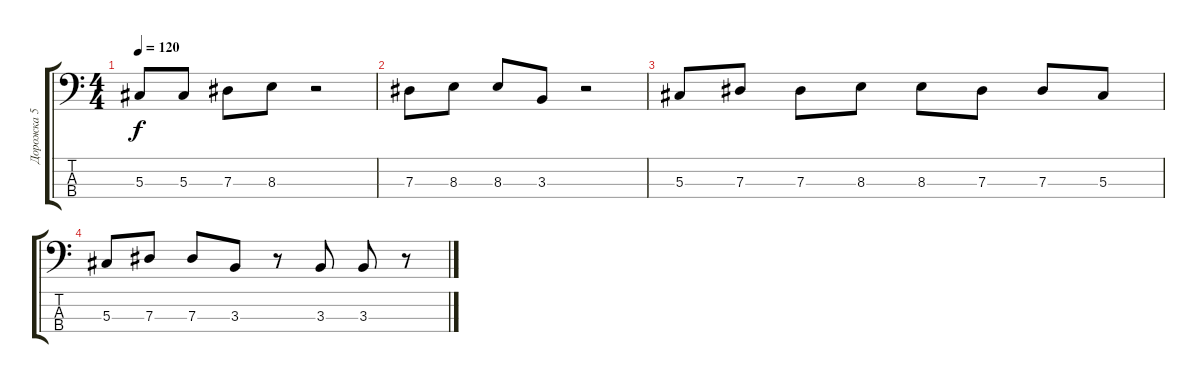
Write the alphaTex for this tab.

\track ("Дорожка 5" "Дорожка 5") {instrument electricbassfinger}
\staff {score tabs}
\tuning (Gb2 Db2 Ab1 Eb1) {hide}
\ts (4 4)
\tempo 120
\clef f4
\ks c
5.3.8{dy f} 5.3.8 7.3.8 8.3.8 r.2 |
7.3.8 8.3.8 8.3.8 3.3.8 r.2 |
5.3.8 7.3.8 7.3.8 8.3.8 8.3.8 7.3.8 7.3.8 5.3.8 |
5.3.8 7.3.8 7.3.8 3.3.8 r.8 3.3.8 3.3.8 r.8
